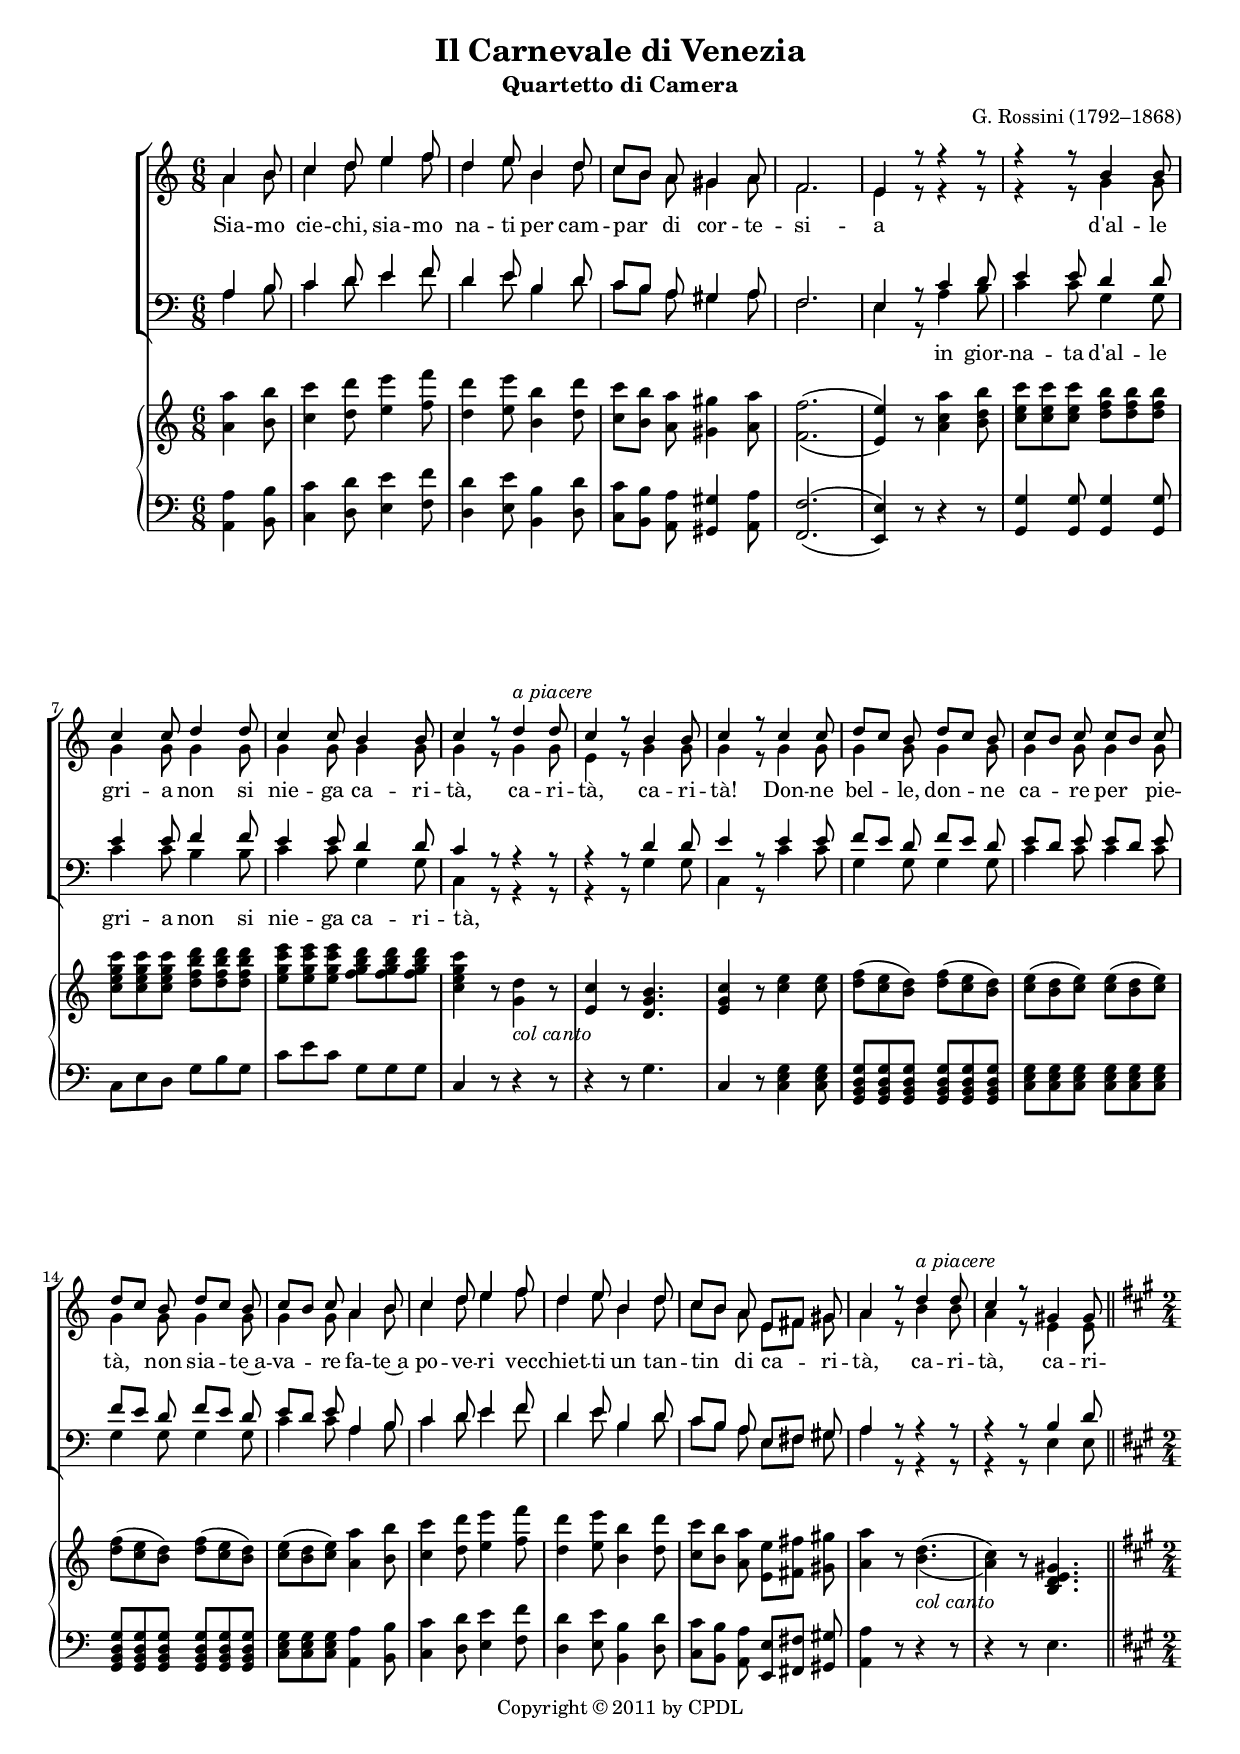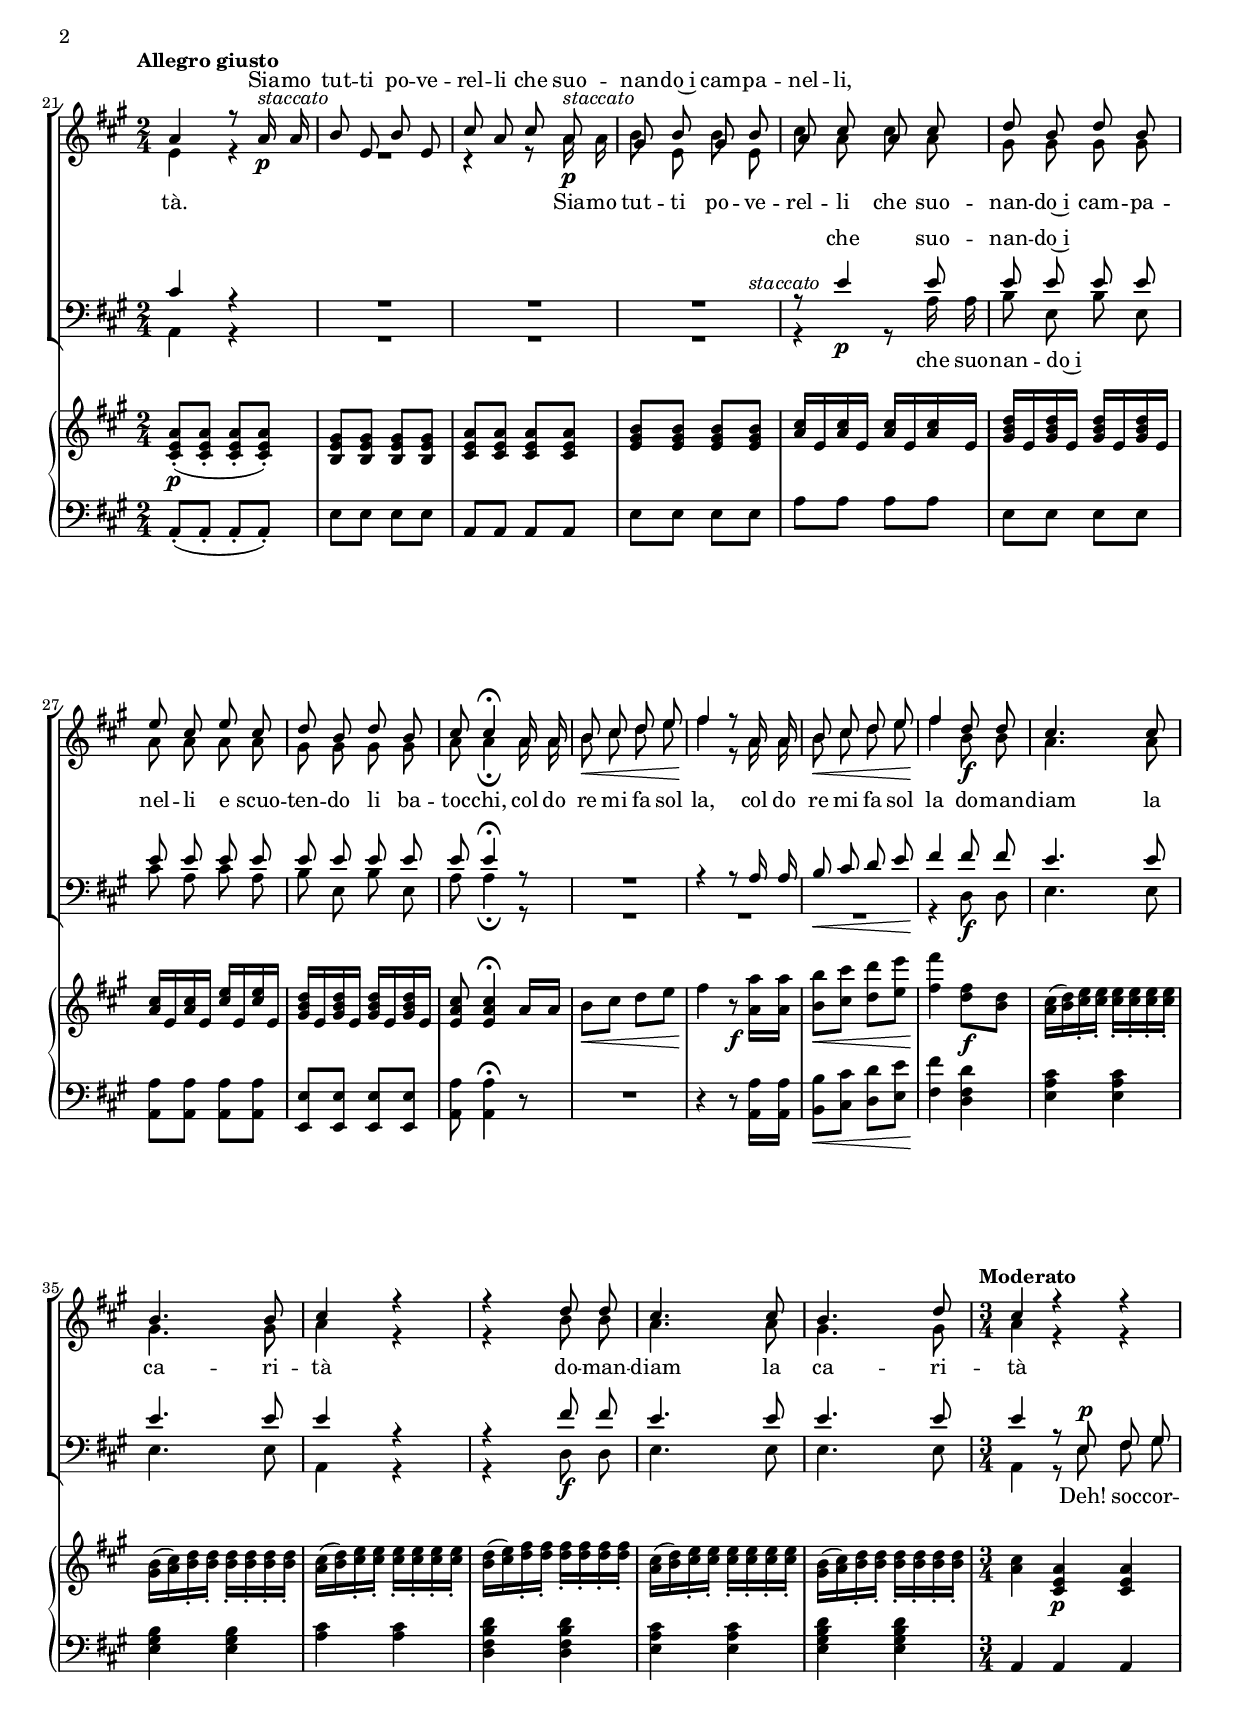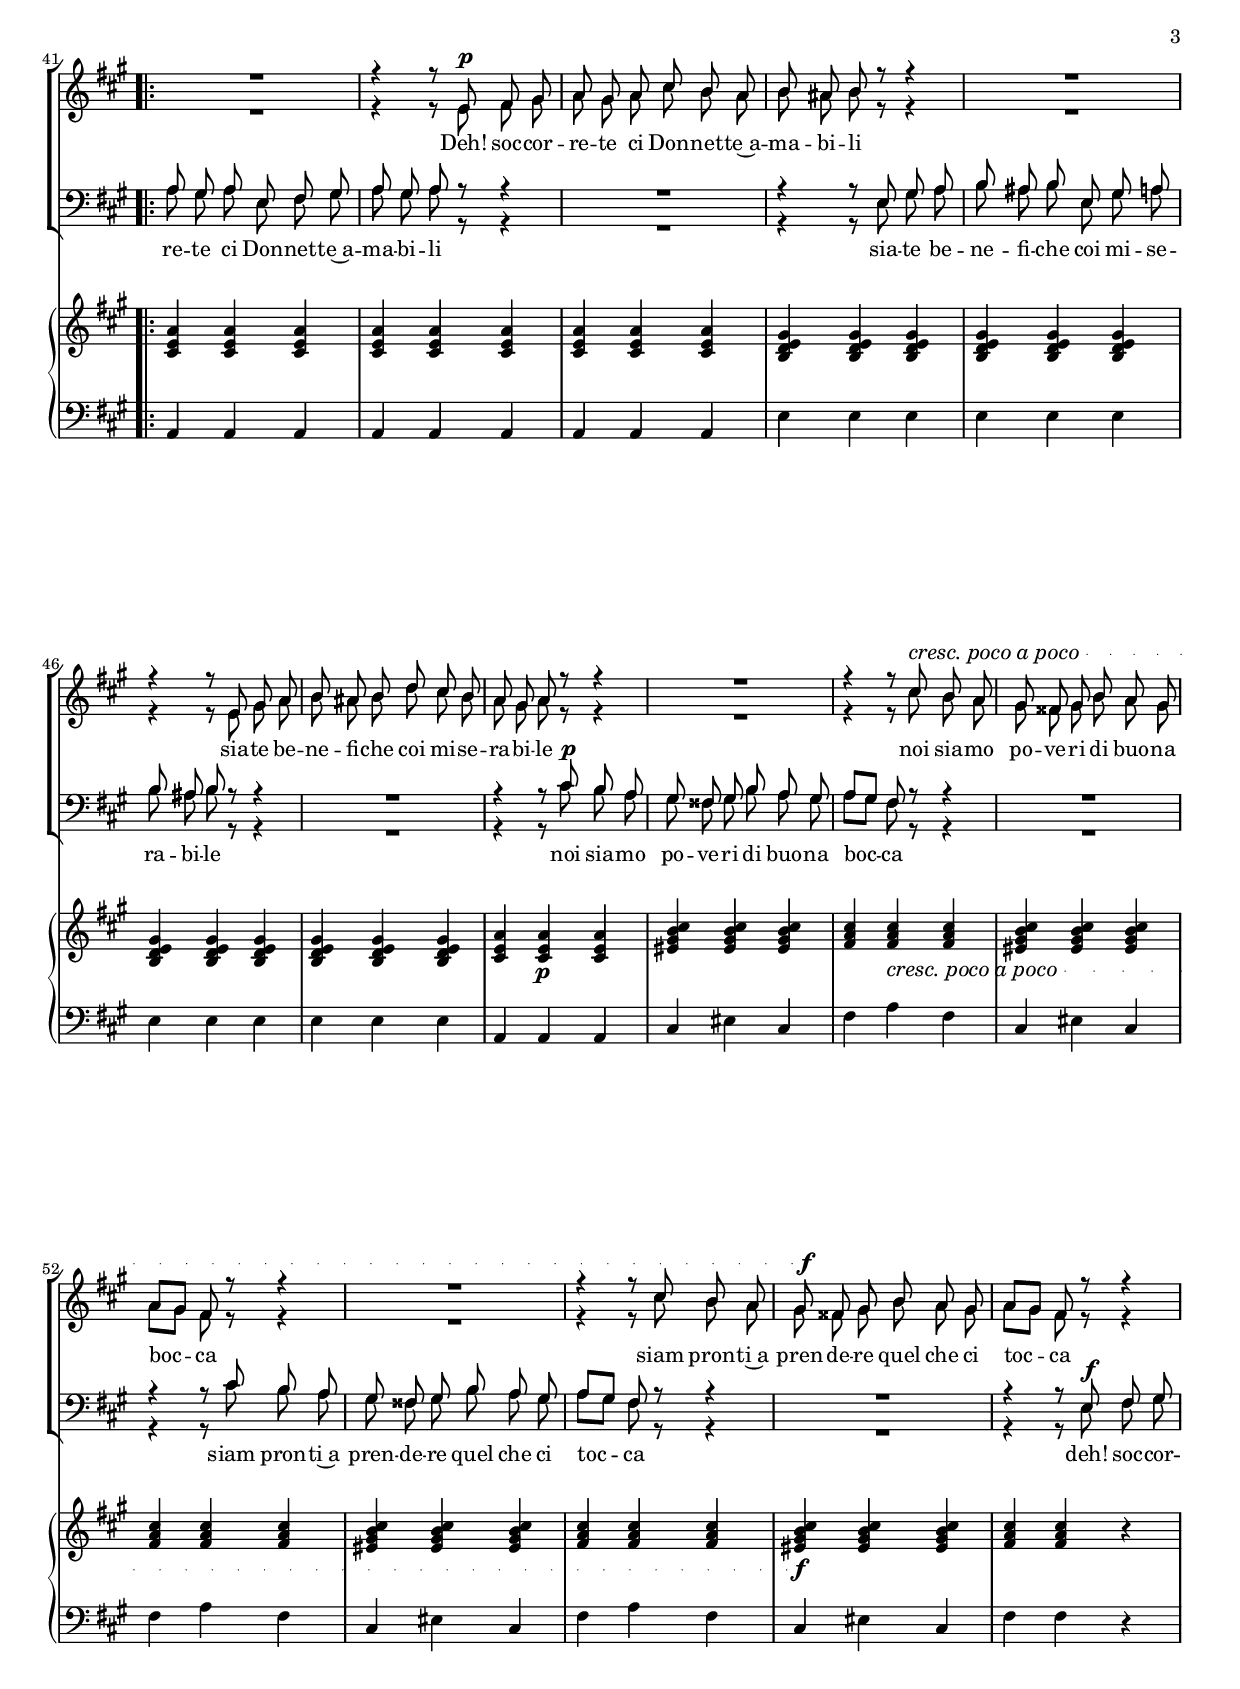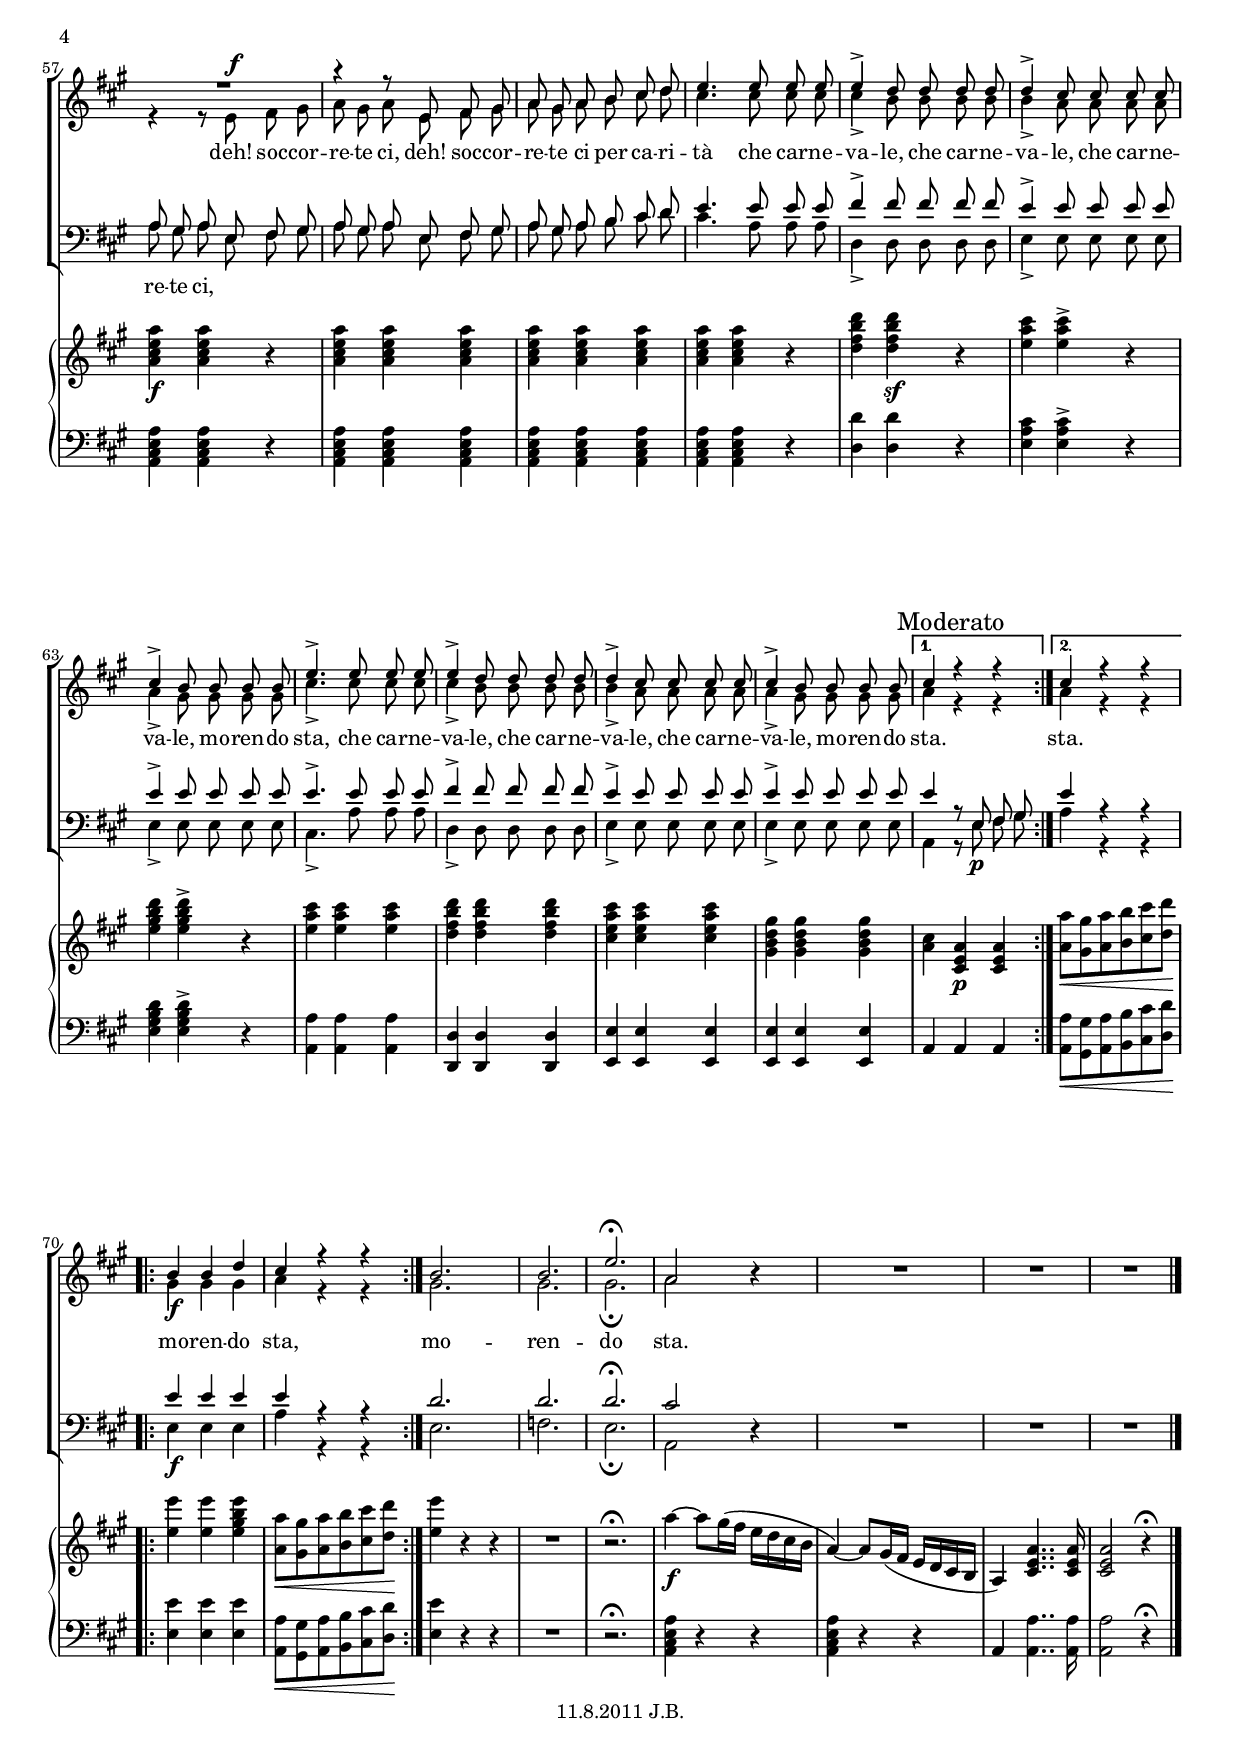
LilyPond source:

\version "2.12.3"

\include "deutsch.ly"
% partitura
#(set-global-staff-size 17.1)
% parte del coro
%#(set-global-staff-size 16.7)

\header {
  title = "Il Carnevale di Venezia"
  subtitle = "Quartetto di Camera"
  composer = "G. Rossini (1792–1868)"
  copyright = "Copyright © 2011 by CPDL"
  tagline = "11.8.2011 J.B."
}

\paper {
  #(set-paper-size "a4")
}

global = {
  \key a \minor
  \time 6/8
  \partial 4.
}

sia = {
  a4 h8 
  c4 d8 
  e4 f8 d4 e8 
  h4 d8 c8[ h8] a8 
}
siacar =  {
  \sia
  e8[ fis] gis8
  a4 r8
}

siam =  {
  \sia
  gis4 a8
}
siamo =   {
  \siam
  f2. e4 r8 
}
siamolegato =   {
  \siam
  f2.( e4) r8 
}

coldore = { a16 a 
  h8\< cis d e 
  fis4\! 
}
coldorenocresc = { a16 a 
  h8 cis d e 
  fis4
}

dehsocc = {
  e8 fis gis a gis a
  
}

siatebene = {
  %  \change Staff = uomini
  e gis a h ais h
}
noisiamopov ={
  cis h a gis fisis gis 
  h a gis a[ gis] fis
  r8 r4
}
womenparttwo ={
  \relative c'{
    \dehsocc
    cis8 h a h ais h
    r8 r4 R2.
    r4 r8
  }
  \relative c'{
    \siatebene
    d8 cis h a gis a r8 r4
  }
  R2.
  r4 r8
  \relative c''{
    \noisiamopov
  }  
  R2.
  r4 r8
  \relative c''{
    \noisiamopov
  }  
}
sopranoVoice = {
  \global
  %  \dynamicUp
  \autoBeamOff
  \voiceOne
  % Musik folgt hier.
  \relative c'' {
    \siamo	
    r4 r8 
    r4 r8
    h'4 h8 c4 c8 
    d4 d8 c4 c8 
    h4 h8 c4 r8 
    d4^\markup{ \italic{a piacere }} d8 c4 r8 
    h4 h8 c4 r8 
    c4 c8 d8[ c8] h8 
    d8[ c8] h8 
    c8[ h8] c8 c8[ h8] c8 
    d8[ c8] h8 d8[ c8] h8 
    c8[ h8] c8 
    \siacar
    d4 ^\markup{ \italic{a piacere }} d8 |
    c4 r8 gis4 gis8 |
    \time 2/4
    \key a \major
    \tempo \markup {Allegro giusto} a4 r8 
  }
  a'16 \p^\markup{ \italic staccato } a' |
  h'8 e' h' e'8 |
  cis'' a' cis'' a' |
  gis' h' gis' h' |
  a' cis'' a' cis'' |
  d'' h' d'' h' |
  e'' cis'' e'' cis'' |
  d'' h' d'' h' |
  cis'' cis''4\fermata 
  \relative c'' \coldorenocresc
  r8 
  \relative c'' \coldorenocresc
  d''8 d'' |
  cis''4. cis''8 |
  h'4. h'8 |
  cis''4 r |
  r d''8 d'' |
  cis''4. cis''8 |
  h'4. d''8 |
  \time 3/4
  \tempo \markup {Moderato}
  cis''4    \voiceOne r r |
  
  \repeat volta 2 {  
   R2.
  r4 r8
  \voiceOne
   \womenparttwo  
    
    R2.
    r4 r8
    \relative c'{
      \dehsocc
      h8 cis d
      e4.
      e8 e e
      e4-> d8 d d d 
      d4-> cis8 cis cis cis
      cis4-> h8 h h h
      e4.->
      e8 e e
      
      e4-> d8 d d d 
      d4-> cis8 cis cis cis
      cis4-> h8 h h h
    }
  }
  \alternative {
    {
      \relative c'' {
	cis4 r r
	
      }
    }{
      cis''4 r r
    }
  }
  \relative c'' {
    \repeat volta 2{
      h\f h d cis r r 
    }
    h2. h2. e2.\fermata
    a,2 
    \oneVoice
    r4
    R2.*3
   
  }
}

verseSopranoVoice = \lyricmode {
  % Text folgt hier.
  \repeat unfold 70 { _ }
  Sia -- mo tut -- ti po -- ve -- rel -- li 
  che suo -- nan -- do~i cam -- pa -- nel -- li,
}
sopranodynamics = {
  s4.*41 
  s2*19 
  s2.*2
  s4. s4.^\p
  s2.*7
  s4.
      \set crescendoText = \markup { \italic { cresc. poco a poco} }
    \set crescendoSpanner = #'text
    \override DynamicTextSpanner #'style = #'dotted-line
  s4.^\<
  s2.*4
  s2.\f
  s2.
  s4. s4.^\f
}

mezzoSopranoVoice = \relative c'' {
  \global
  % \dynamicUp
  % Musik folgt hier.
  \autoBeamOff
  \voiceTwo
  \siamo
  r4 r8
  r4 r8 g4 g8 |
  g4 g8 g4 g8 |
  g4 g8 g4 g8 |
  g4 r8 g4 g8 |
  e4 r8 g4 g8 |
  g4 r8 g4 g8 |
  g4 g8 g4 g8 |
  g4 g8 g4 g8 |
  g4 g8 g4 g8 |
  g4 g8 
  \siacar
  h4 h8 |
  a4 r8 e4 e8 |
  \time 2/4
  \key a \major
  e4 r4 |
  R2
  r4 r8 a16\p^\markup{ \italic staccato } a |
  h8 e, h' e,
  cis' a cis a
  gis gis gis gis |\break
  a a a a
  gis gis gis gis
  a a4\fermata
  %  s8 s2 s2 s2 s4
  \relative c'' \coldore
  r8 
  \relative c'' \coldore
  h8\f h
  a4. a8
  gis4. gis8
  a4 r
  r h8 h
  a4. a8
  gis4. gis8
  a4 \voiceTwo r r
  \repeat volta 2 {
  
    R2.
  r4 r8
  \voiceTwo
  \womenparttwo
    r4 r8
    \relative c' {
      \dehsocc
    }
    \relative c' {
      \dehsocc
    }
    h cis d 
    cis4.
    cis8 cis cis
    cis4-> h8 h h h 
    h4-> a8 a a a
    a4-> gis8 gis gis gis
    cis4.->
    cis8 cis cis
    
    cis4-> h8 h h h 
    h4-> a8 a a a
    a4-> gis8 gis gis gis
  }
  \alternative {
    {
      a4 r r
    }{
      a4 r r
    }
  }
  \repeat volta 2{
    gis gis gis a r r 
  } 
  gis2. gis2. gis2.\fermata
  a2 s4
  s2.*3
  \bar "|."
  
}

verseMezzoSopranoVoice = \lyricmode {
  % Text folgt hier.
  Sia -- mo cie -- chi, sia -- mo na -- ti
  per  cam -- par di cor -- te -- si -- a
  d'al -- le gri -- a non si nie -- ga ca -- ri -- tà, 
  ca -- ri -- tà, ca -- ri -- tà!
  Don -- ne bel -- le, don -- ne ca -- re
  per pie -- tà, non sia -- te~a -- va -- re 
  fa -- te~a po -- ve -- ri vec -- chiet -- ti 
  un tan -- tin di ca -- ri -- tà,  ca -- ri -- tà,  
  ca -- ri -- tà.
  Sia -- mo tut -- ti po -- ve -- rel -- li 
  che suo -- nan -- do~i cam -- pa -- nel -- li
  e scuo -- ten -- do li ba -- toc -- chi,
  col do re mi fa sol la,
  col do re mi fa sol la
  do -- man -- diam la ca -- ri -- tà
  do -- man -- diam la ca -- ri -- tà
  Deh! soc -- cor -- re -- te ci
  Don -- net -- te~a -- ma -- bi -- li
  sia -- te be -- ne -- fi -- che
  coi mi -- se -- ra -- bi -- le
  noi sia -- mo po -- ve -- ri di buo -- na boc -- ca
  siam pron -- ti~a pren -- de -- re
  quel che ci toc -- ca
  deh! soc -- cor -- re -- te ci,
  deh! soc -- cor -- re -- te ci
  per ca -- ri -- tà
  che car -- ne -- va -- le,
  che car -- ne -- va -- le,
  che car -- ne -- va -- le,
  mo -- ren -- do sta,
  che car -- ne -- va -- le,
  che car -- ne -- va -- le,
  che car -- ne -- va -- le,
  mo -- ren -- do sta.
  sta.
  \repeat volta 2{
    mo -- ren -- do sta,
  }
  mo -- ren -- do sta.
}

menpartwo = {
  \relative c {
    \dehsocc
    \dehsocc
    r8 r4
    R2.
    r4 r8
  }
  \relative c {
    \siatebene
  }
  \relative c {
    \siatebene
  }
  r8 r4
  R2.
  r4 r8
  \relative c' {
    \noisiamopov
  }
  R2.
  r4 r8
  \relative c' {
    \noisiamopov
  }
  R2.
  r4 r8
  \repeat unfold 3 {
    \relative c {
      \dehsocc
    }
  }
  \relative c' {
    h8 cis d 
    
  }
}

tenorVoice = { 
  \global
  % \dynamicUp
  % Musik folgt hier.
  \autoBeamOff
  \relative c' {
    \siamo
    c'4 d8 
    e4 e8
    d4 d8 
    e4 e8 
    f4 f8 e4 e8 
    d4 d8 
    c4 r8 
    r4 r8 
    r4 r8  d4 d8 
    e4 r8 
    e4 e8 f8[ e8] d8 
    f8[ e8] d8 
    e8[ d8] e8 e8[ d8]  e
    f8[ e8]d8 f8[ e8]d8 
    e8[ d8]  e 
  }  
  \relative c' {
    \siacar
    r4 r8
    r4 r8
    h4 d8 |
    \time 2/4
    \key a \major
    cis4 r4 |
    R2*2

    
      <<{ R2 }
	\\{
	  s4. s8^\markup{\italic staccato}
      }>>
    
    r8 e4\p e8
    e e e e
    e e e e
    e e e e
    e e4\fermata r8
    R2
    r4 r8
    \relative c' \coldore
    fis8\f fis
    e4. e8
    e4. e8
    e4 r
    r    fis8\f fis
    e4. e8
    e4. e8
    \time 3/4
    e4  
  }
  r8
  \menpartwo
  \relative c' {
    e4.
    e8 e e
    fis4-> fis8 fis fis fis
    e4-> e8 e e e
    e4-> e8 e e e
    e4.->
    e8 e e
    fis4-> fis8 fis fis fis
    e4-> e8 e e e
    e4-> e8 e e e
    e4 r8 e,\p fis gis
    e'4 r r
    \repeat volta 2{
      e\f e e e r r 
    } 
    d2. d2. d2.\fermata
    cis2 
    \oneVoice
    r4
    R2.*3
    
  }
}

verseTenorVoice = \lyricmode {
  % Text folgt hier.
  \repeat unfold 68 { _ }
  che suo -- nan -- do~i 
  
}
tenordynamics = {
  s4.*41 
  s2*19 
  s4. s4.^\p
  s2.*7
  s4. s4.^\p 
  s2.*7
  s4. s4.^\f
}

bassVoice = {
  \global
  \autoBeamOff
  %  \dynamicUp
  % Musik folgt hier.
  \relative c' {
    \siamo
    a4 h8 
    c4 c8 g4 g8 
    c4 c8 h4 h8 
    c4 c8 g4 g8 
    c,4 r8 r4 r8 
    r4 r8  g'4 g8 
    c,4 r8 
    c'4 c8 
    g4 g8  g4 g8 
    c4 c8 c4 c8 
    g4 g8  g4 g8 
    c4 c8  a4 h8 |
    c4 d8 e4 f8 |
    d4 e8 h4 d8 |
    c8[ h8] a8 e8[ fis8] gis8 |
    a4 r8 r4 r8
    r4 r8 e4 e8 \bar "||"
    \time 2/4
    \key a \major
    a,4 r4 |
    R2*3
    r4 r8 a'16 a
    h8 e, h' e,
    cis' a cis a
    h e, h' e,
    a a4\fermata r8
    R2*3
    r4 d,8 d
    e4. e8
    e4. e8
    a,4 r
    r4 d8 d
    e4. e8
    e4. e8
    \time 3/4
    a,4 r8    
  }
  \menpartwo
  \relative c' {
    cis 4. a8 a a
    d,4-> d8 d d d
    e4-> e8 e e e
    e4-> e8 e e e
    cis4.->
    
    a'8 a a
    d,4-> d8 d d d
    e4-> e8 e e e
    e4-> e8 e e e
    a,4 r8 e' fis gis
    a4 r r
    \repeat volta 2{
      e e e a r r 
    }
    e2. f2. e2.\fermata
    a,2 s4
    s2.*3
    
  }
}

verseBassVoice = \lyricmode {
  % Text folgt hier.
  \repeat unfold 16 { _ }
   in gior -- na -- ta
  d'al -- le gri -- a non si nie -- ga ca -- ri -- tà, 

  \repeat unfold 37 { _ }
  che suo -- nan -- do~i 
  \repeat unfold 26 { _ }
 
  Deh! soc -- cor -- re -- te ci
  Don -- net -- te~a -- ma -- bi -- li
  sia -- te be -- ne -- fi -- che
  coi mi -- se -- ra -- bi -- le
  noi sia -- mo po -- ve -- ri di buo -- na boc -- ca
  siam pron -- ti~a pren -- de -- re
  quel che ci toc -- ca
  deh! soc -- cor -- re -- te ci,
  
}

aterz = {<cis' e' a'>8-. }
morendocrescendo = {
  <<{ 
      \relative c''' {
	a8\< gis a h cis d\! 
      }
    }{
      \relative c'' {
	a8 gis a h cis d 
      }
      
  }>>
}

morendobasso = {
  <<{ 
      \relative c' {
	a8\< gis a h cis d\! 
      }
    }{
      \relative c {
	a8 gis a h cis d 
      }
      
  }>>
}

right = {
  \global
  % Musik folgt hier.
  \set doubleSlurs = ##t
  
  <<
    { \relative c''' \siamolegato }
    {\relative c'' \siamolegato }
  >> 
  <<  { \relative c''' { 
	a4 h8 c c c h h h } }
    { \relative c'' { 
	c4 d8 e e e f f f } }
    { \relative c'' { 
	a4 h8 c c c d d d   } }
  >>
  <<  
    { \relative c''' { 
	c8 c c d d d e e e d d d c4 } }
    { \relative c''' { 
	g8 g g h h h c c c h h h  g4 } }
    { \relative c'' { 
	e8 e e f f f g g g g g g  e4 } }
    { \relative c'' { 
	c8 c c d d d e e e f f f c4 } }
  >>
  r8 <g' d''>4_\markup{\italic {col canto}} r8
  <e' c''>4 r8 <d' g' h'>4.
  <e' g' c''>4 r8
  \set doubleSlurs = ##f
  <<
    {\relative c''{
	e4 e8 
	f(e d) f(e d) 
	e( d e) e( d e)
	f(e d) f(e d) 
	e( d e) 
	\siacar
	\set doubleSlurs = ##t
	d,4.(c4) r8 
    }}
    {\relative c''{
	c4 c8 
	d(c h) d(c h) 
	c( h c) c( h c)
	d(c h) d(c h) 
	c( h c)
	\siacar
	h4.( _\markup{\italic {col canto}} a4) r8
      }
    }
  >>
  \set doubleSlurs = ##f
  <h d' e' gis'>4.
  \key a \major
  \time 2/4
  \tempo \markup {Allegro giusto}
  <cis' e' a'>8-.\p_( <cis' e' a'>8-. <cis' e' a'>8-. <cis' e' a'>8-.)
  <h e' gis'>8 <h e' gis'> <h e' gis'>  <h e' gis'> 
  <cis' e' a'>8 <cis' e' a'> <cis' e' a'> <cis' e' a'>8
  <e' gis' h'> <e' gis' h'> <e' gis' h'> <e' gis' h'> 
  <a' cis''>16 e'  <a' cis''>16 e' <a' cis''>16 e' <a' cis''>16 e' 
  <gis' h' d''>16 e' <gis' h' d''>16 e' <gis' h' d''>16 e' <gis' h' d''>16 e'
  <a' cis''>16 e'  <a' cis''>16 e' < cis'' e''>16 e' <cis'' e''>16 e' 
  <gis' h' d''>16 e' <gis' h' d''>16 e' <gis' h' d''>16 e' <gis' h' d''>16 e'
  <a' cis'' e'>8 <a' cis'' e'>4\fermata
  \relative c'' \coldore
  r8\f
  <<{\relative c''' \coldore}{\relative c'' \coldore}>>
  <<{
      \relative c''{
	fis8\f d
	cis16(d) e_. e_. e_. e_. e_. e_.   
	h16(cis) d_. d_. d_. d_. d_. d_.   
	cis16(d) e_. e_. e_. e_. e_. e_.   
	d16(e) fis_. fis_. fis_. fis_. fis_. fis_.   
	cis16(d) e_. e_. e_. e_. e_. e_.   
	h16(cis) d_. d_. d_. d_. d_. d_.   
      }
    }{
      \relative c''{
	d8\f h
	a16(h) cis_. cis_. cis_. cis_. cis_. cis_.   
	gis16(a) h_. h_. h_. h_. h_. h_.   
	a16(h) cis_. cis_. cis_. cis_. cis_. cis_.   
	h16(cis) d_. d_. d_. d_. d_. d_.   
	a16(h) cis_. cis_. cis_. cis_. cis_. cis_.   
	gis16(a) h_. h_. h_. h_. h_. h_.   
      }
  }>>
  
  \time 3/4
  \tempo \markup {Moderato}
  <a'	cis''> 4 
  <cis' e' a'>4\p <cis' e' a'>4
  \repeat volta 2 {
    \repeat unfold 9 {<cis' e' a'>4}
    \repeat unfold 12 {<h d' e' gis'>4}
    <cis' e' a'>4 <cis' e' a'>4\p <cis' e' a'>4
    \set crescendoText = \markup { \italic { cresc. poco a poco} }
    \set crescendoSpanner = #'text
    \override DynamicTextSpanner #'style = #'dotted-line
    <eis' gis' h' cis''>4 <eis' gis' h' cis''>4 <eis' gis' h' cis''>4
  <fis' a' cis''>  <fis' a' cis''> \<
  <fis' a' cis''> 
    \repeat unfold 3 { <eis' gis' h' cis''>4 }
    \repeat unfold 3 {<fis' a' cis''> }
    \repeat unfold 3 { <eis' gis' h' cis''>4 }
    \repeat unfold 3 {<fis' a' cis''> }
    <eis' gis' h' cis''>4\f  \repeat unfold 2 { <eis' gis' h' cis''>4 }
    \repeat unfold 2 {<fis' a' cis''> } r4
    < a' cis'' e'' a''>4\f  < a' cis'' e'' a''>4 r4
    
    \repeat unfold 8 {< a' cis'' e'' a''> } r4
    <d'' fis'' h'' d'''> <d'' fis'' h'' d'''>\sf r4
    <e'' a'' cis'''>4 <e'' a'' cis'''>\accent r
    <e'' gis'' h'' d'''> <e'' gis'' h'' d'''>\accent r
    \repeat unfold 3 { <e'' a'' cis'''>4 }
    \repeat unfold 3 { <d'' fis'' h'' d'''>  }  
    \repeat unfold 3 { <cis'' e'' a'' cis'''>4 }
    \repeat unfold 3 { <gis' h' d'' gis''>4 }
    \set crescendoSpanner = #'hairpin
  }
  \alternative {
    {    
      <a'	cis''> 4 \mark \markup {Moderato}
      <cis' e' a'>4\p <cis' e' a'>4
    }{
      \morendocrescendo
    }	
  }
  \repeat volta 2 {
    <e'' e'''>4 <e'' e'''>4 <e'' gis'' h'' e'''>4 
    \morendocrescendo
  }
  <e'' e'''>4 r4 r4
  R2.
  r2.\fermata
  \relative c''' {
    a4\f~a8 gis16( fis e d cis h 
    a4)~a8 gis16( fis e d cis h 
    a4) <cis e a>4.. <cis e a>16
    <cis e a>2 r4\fermata  \bar "|."
  }
}

left =  {
  \global
  % Musik folgt hier.
  \set doubleSlurs = ##t
  <<
    { \relative c' \siamolegato }
    { \relative c \siamolegato }
  >> 
  r4 r8 |
  <<{g4 g8 g4 g8}{g,4 g,8 g,4 g,8}>>
  c8 e d g h g c' e' c' g g g|
  c4 r8 r4 r8 
  r4 r8 g4.
  c4 r8
  <c e g>4 <c e g>8
  <g, h, d g> <g, h, d g> <g, h, d g> <g, h, d g> <g, h, d g> <g, h, d g>
  <c e g>8 <c e g>8 <c e g>8 <c e g>8 <c e g>8 <c e g>8
  <g, h, d g> <g, h, d g> <g, h, d g> <g, h, d g> <g, h, d g> <g, h, d g>
  <c e g>8 <c e g>8 <c e g>8 
  <<
    { \relative c' \siacar }
    { \relative c \siacar }
  >> 
  r4 r8
  r4 r8
  e4.
  \key a \major
  \time 2/4
  \set doubleSlurs = ##f
  a,8-.(  a,-.a,-. a,-.)
  e8  e e e
  a,8  a, a, a,
  e8  e e e
  a a a a
  e8  e e e
  <<
    { \relative c' { a8 a a a e e e e a a4\fermata } }
    { \relative c { a8 a a a e e e e a a4}}
  >> 
  r8|
  R2
  r4 r8
  <<{\relative c' \coldore}{\relative c \coldore}>>
  <d fis d'>4
  <e a cis'> <e a cis'>
  <e gis h> <e gis h>
  <a cis'> <a cis'>
  <d fis h d'> <d fis h d'>
  <e a cis'> <e a cis'>
  <e gis h d'> <e gis h d'>
  \time 3/4
  \repeat unfold 3 {a,}
  \repeat volta 2 {
    \repeat unfold 9 {a,}
    \repeat unfold 12 {e}
    \repeat unfold 3 {a,}
    \repeat unfold 3 {  
      cis eis cis
      fis a fis }
    cis eis cis
    fis fis r
    <a, cis e a> <a, cis e a> r
    \repeat unfold 8 {<a, cis e a>4} r
    <d d'> <d d'> r
    <e a cis'> <e a cis'>-> r
    <e gis h d'> <e gis h d'> -> r
    \repeat unfold 3 {<a, a>4}
    \repeat unfold 3 {<d, d>4}
    \repeat unfold 6 {<e, e>4}
  }
  \alternative {
    {
      \repeat unfold 3 {a,}
    }{
      \morendobasso
    }
  }
  \repeat volta 2 {
    <e e'>4  <e e'>4  <e e'>4 
    \morendobasso
  }
  <e e'>4 r r
  R2.
  r2.\fermata
  \repeat unfold 2 {
    <a, cis e a>4 r r
  }
  a, <a, a>4.. <a, a>16
  <a, a>2 r4\fermata
}

sopranoVoicePart = \new Staff = women \with {
  midiInstrument = "choir aahs"
} { << \new Voice = soprv \sopranoVoice 
    % }
    
    %    \addlyrics { \verseSopranoVoice }
    
    %  mezzoSopranoVoicePart = \new Staff \with {
    %   midiInstrument = "choir aahs"
    % } { 
    \new Voice = sopranodyn { \sopranodynamics }
    \new Voice = altov \mezzoSopranoVoice
    \new Lyrics  \with { alignAboveContext = women } \lyricsto soprv \verseSopranoVoice
    \new Lyrics  \with { alignBelowContext = women } \lyricsto altov \verseMezzoSopranoVoice
  >>
}
%  \addlyrics { \verseMezzoSopranoVoice }

tenorVoicePart = \new Staff = uomini \with {
  midiInstrument = "choir aahs"
} { <<
    \new Voice = tenorv { \clef "bass" \voiceOne \tenorVoice} 
    \new Voice = tenordyn { \tenordynamics }
    %  }
    %\addlyrics { \verseTenorVoice }
    
    %bassVoicePart = \new Staff \with {
    %midiInstrument = "choir aahs"
    %} { 
    \new Voice = bassov { \clef bass  \voiceTwo \bassVoice }
    \new Lyrics  \with { alignAboveContext = uomini } \lyricsto tenorv \verseTenorVoice
    \new Lyrics  \with { alignBelowContext = uomini } \lyricsto bassov \verseBassVoice
  >>
} 
%}
% \addlyrics { \verseBassVoice }

pianoPart = \new PianoStaff <<
  \new Staff = "right" \with {
    midiInstrument = "acoustic grand"
  } \right
  \new Staff = "left" \with {
    midiInstrument = "acoustic grand"
  } { \clef bass \left }
>>

\score {
  
  <<
    \new ChoirStaff <<
      \sopranoVoicePart
      %	\mezzoSopranoVoicePart
      \tenorVoicePart
      %	\bassVoicePart
    >>
    \pianoPart
  >>
  \layout { }
  \midi {
    \context {
      \Score
      tempoWholesPerMinute = #(ly:make-moment 76 4)
    }
  }
}
